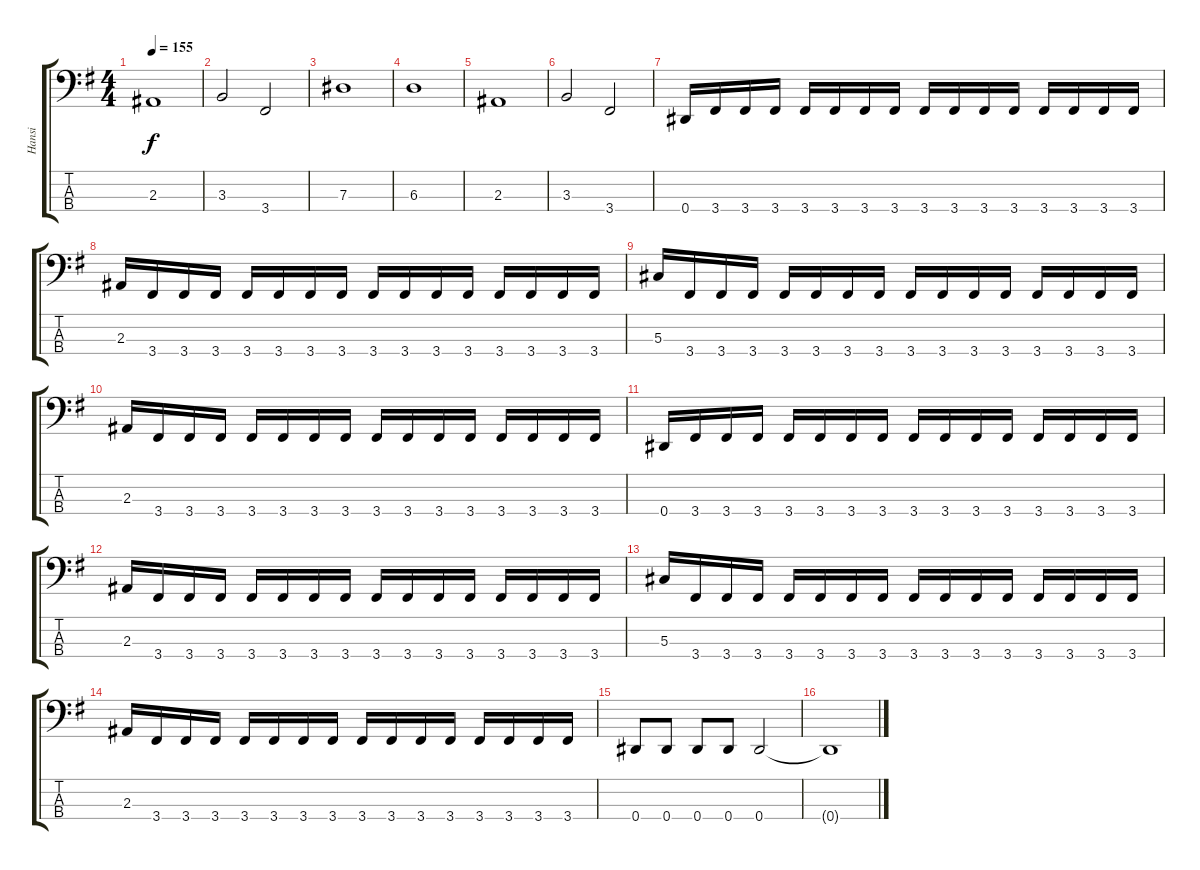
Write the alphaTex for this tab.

\track ("Hansi" "Hansi") {instrument electricbasspick}
\staff {score tabs}
\tuning (Gb2 Db2 Ab1 Eb1) {hide}
\ts (4 4)
\tempo 155
\clef f4
\ks g
2.3.1{dy f} |
3.3.2 3.4.2 |
7.3.1 |
6.3.1 |
2.3.1 |
3.3.2 3.4.2 |
0.4.16 3.4.16 3.4.16 3.4.16 3.4.16 3.4.16 3.4.16 3.4.16 3.4.16 3.4.16 3.4.16 3.4.16 3.4.16 3.4.16 3.4.16 3.4.16 |
2.3.16 3.4.16 3.4.16 3.4.16 3.4.16 3.4.16 3.4.16 3.4.16 3.4.16 3.4.16 3.4.16 3.4.16 3.4.16 3.4.16 3.4.16 3.4.16 |
5.3.16 3.4.16 3.4.16 3.4.16 3.4.16 3.4.16 3.4.16 3.4.16 3.4.16 3.4.16 3.4.16 3.4.16 3.4.16 3.4.16 3.4.16 3.4.16 |
2.3.16 3.4.16 3.4.16 3.4.16 3.4.16 3.4.16 3.4.16 3.4.16 3.4.16 3.4.16 3.4.16 3.4.16 3.4.16 3.4.16 3.4.16 3.4.16 |
0.4.16 3.4.16 3.4.16 3.4.16 3.4.16 3.4.16 3.4.16 3.4.16 3.4.16 3.4.16 3.4.16 3.4.16 3.4.16 3.4.16 3.4.16 3.4.16 |
2.3.16 3.4.16 3.4.16 3.4.16 3.4.16 3.4.16 3.4.16 3.4.16 3.4.16 3.4.16 3.4.16 3.4.16 3.4.16 3.4.16 3.4.16 3.4.16 |
5.3.16 3.4.16 3.4.16 3.4.16 3.4.16 3.4.16 3.4.16 3.4.16 3.4.16 3.4.16 3.4.16 3.4.16 3.4.16 3.4.16 3.4.16 3.4.16 |
2.3.16 3.4.16 3.4.16 3.4.16 3.4.16 3.4.16 3.4.16 3.4.16 3.4.16 3.4.16 3.4.16 3.4.16 3.4.16 3.4.16 3.4.16 3.4.16 |
0.4.8 0.4.8 0.4.8 0.4.8 0.4.2 |
0.4{t}.1
